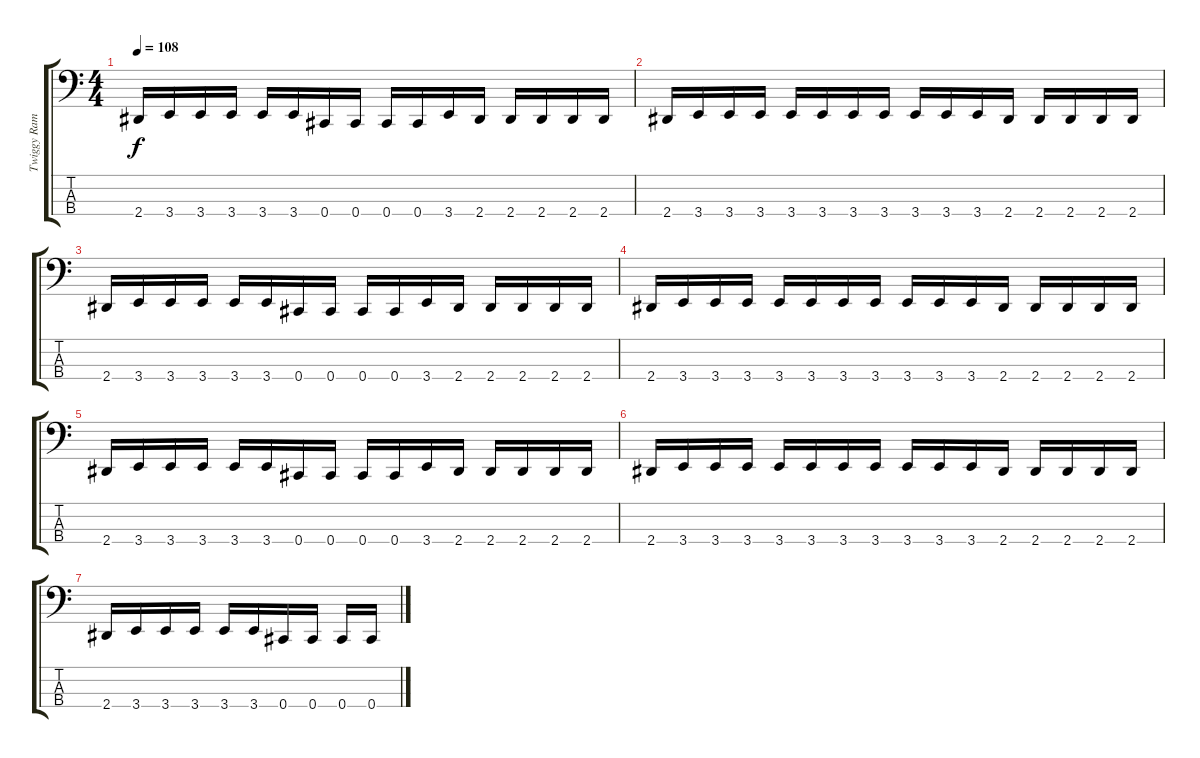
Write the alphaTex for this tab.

\track ("Twiggy Ramirez" "Twiggy Ram") {instrument electricbassfinger}
\staff {score tabs}
\tuning (G2 D2 A1 Db1) {hide}
\ts (4 4)
\tempo 108
\clef f4
\ks c
2.4.16{dy f} 3.4.16 3.4.16 3.4.16 3.4.16 3.4.16 0.4.16 0.4.16 0.4.16 0.4.16 3.4.16 2.4.16 2.4.16 2.4.16 2.4.16 2.4.16 |
2.4.16 3.4.16 3.4.16 3.4.16 3.4.16 3.4.16 3.4.16 3.4.16 3.4.16 3.4.16 3.4.16 2.4.16 2.4.16 2.4.16 2.4.16 2.4.16 |
2.4.16 3.4.16 3.4.16 3.4.16 3.4.16 3.4.16 0.4.16 0.4.16 0.4.16 0.4.16 3.4.16 2.4.16 2.4.16 2.4.16 2.4.16 2.4.16 |
2.4.16 3.4.16 3.4.16 3.4.16 3.4.16 3.4.16 3.4.16 3.4.16 3.4.16 3.4.16 3.4.16 2.4.16 2.4.16 2.4.16 2.4.16 2.4.16 |
2.4.16 3.4.16 3.4.16 3.4.16 3.4.16 3.4.16 0.4.16 0.4.16 0.4.16 0.4.16 3.4.16 2.4.16 2.4.16 2.4.16 2.4.16 2.4.16 |
2.4.16 3.4.16 3.4.16 3.4.16 3.4.16 3.4.16 3.4.16 3.4.16 3.4.16 3.4.16 3.4.16 2.4.16 2.4.16 2.4.16 2.4.16 2.4.16 |
2.4.16 3.4.16 3.4.16 3.4.16 3.4.16 3.4.16 0.4.16 0.4.16 0.4.16 0.4.16
